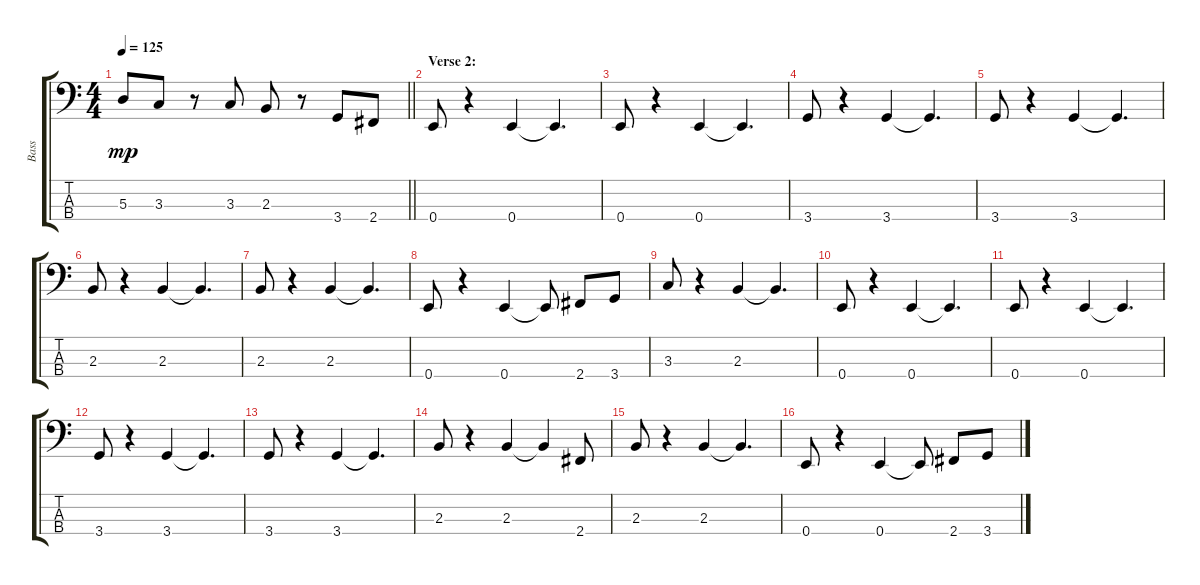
\track ("Bass" "Bass") {instrument electricbassfinger}
\staff {score tabs}
\tuning (G2 D2 A1 E1) {hide}
\ts (4 4)
\tempo 125
\clef f4
\barLineRight lightlight
\ks c
5.3.8{dy mp} 3.3.8 r.8 3.3.8 2.3.8 r.8 3.4.8 2.4.8 |
\section ("" "Verse 2:")
0.4.8 r.4 0.4.4 0.4{t}.4{d} |
0.4.8 r.4 0.4.4 0.4{t}.4{d} |
3.4.8 r.4 3.4.4 3.4{t}.4{d} |
3.4.8 r.4 3.4.4 3.4{t}.4{d} |
2.3.8 r.4 2.3.4 2.3{t}.4{d} |
2.3.8 r.4 2.3.4 2.3{t}.4{d} |
0.4.8 r.4 0.4.4 0.4{t}.8 2.4.8 3.4.8 |
3.3.8 r.4 2.3.4 2.3{t}.4{d} |
0.4.8 r.4 0.4.4 0.4{t}.4{d} |
0.4.8 r.4 0.4.4 0.4{t}.4{d} |
3.4.8 r.4 3.4.4 3.4{t}.4{d} |
3.4.8 r.4 3.4.4 3.4{t}.4{d} |
2.3.8 r.4 2.3.4 2.3{t}.4 2.4.8 |
2.3.8 r.4 2.3.4 2.3{t}.4{d} |
0.4.8 r.4 0.4.4 0.4{t}.8 2.4.8 3.4.8
